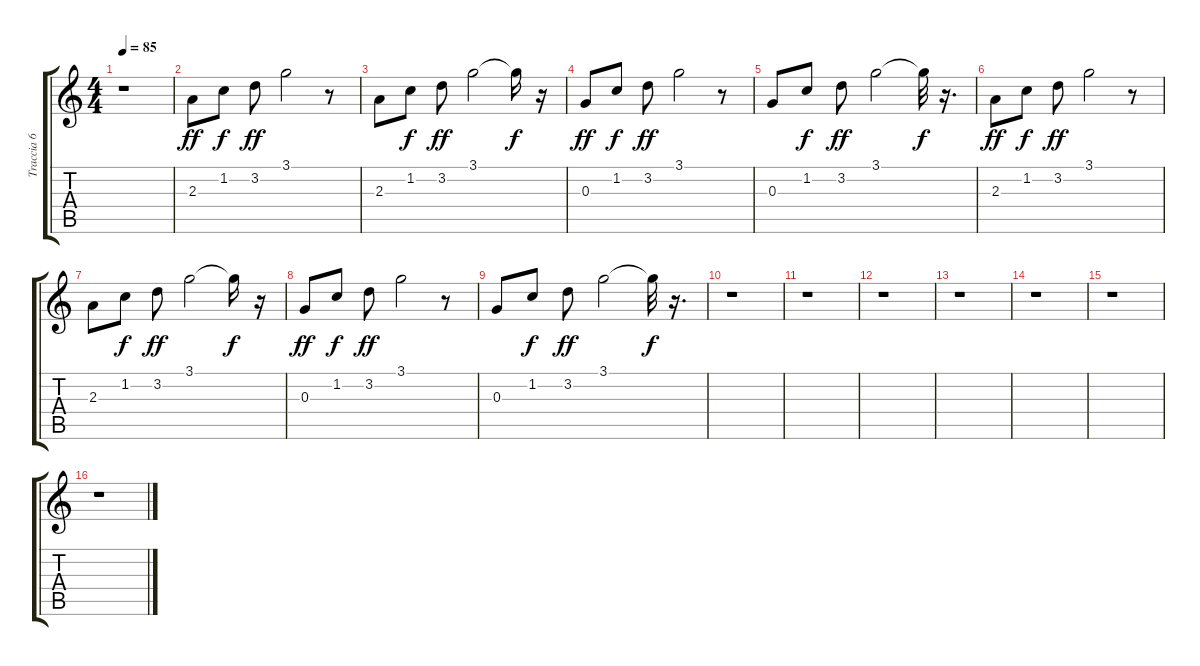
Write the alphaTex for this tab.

\track ("Traccia 6" "Traccia 6") {instrument overdrivenguitar}
\staff {score tabs}
\tuning (E4 B3 G3 D3 A2 E2) {hide}
\ts (4 4)
\tempo 85
\clef g2
\ks c
r.1{dy f} |
2.3.8{dy ff} 1.2.8{dy f} 3.2.8{dy ff} 3.1.2 r.8 |
2.3.8 1.2.8{dy f} 3.2.8{dy ff} 3.1.2 3.1{t}.16{dy f} r.16 |
0.3.8{dy ff} 1.2.8{dy f} 3.2.8{dy ff} 3.1.2 r.8 |
0.3.8 1.2.8{dy f} 3.2.8{dy ff} 3.1.2 3.1{t}.32{dy f} r.16{d} |
2.3.8{dy ff} 1.2.8{dy f} 3.2.8{dy ff} 3.1.2 r.8 |
2.3.8 1.2.8{dy f} 3.2.8{dy ff} 3.1.2 3.1{t}.16{dy f} r.16 |
0.3.8{dy ff} 1.2.8{dy f} 3.2.8{dy ff} 3.1.2 r.8 |
0.3.8 1.2.8{dy f} 3.2.8{dy ff} 3.1.2 3.1{t}.32{dy f} r.16{d} |
r.1 |
r.1 |
r.1 |
r.1 |
r.1 |
r.1 |
r.1
